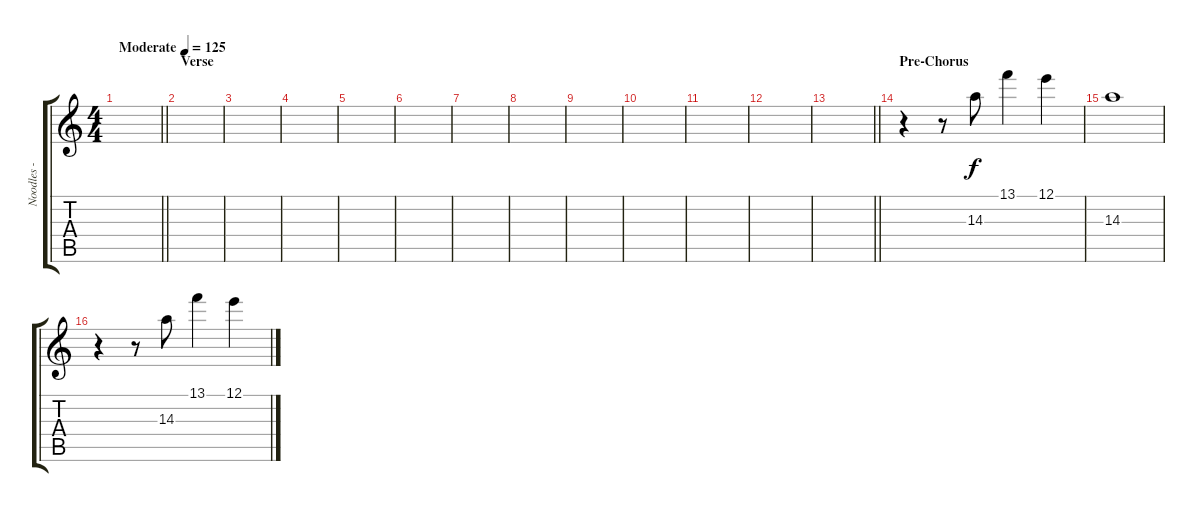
\track ("Noodles - Guitar 2" "Noodles - ") {instrument electricguitarmuted}
\staff {score tabs}
\tuning (E4 B3 G3 D3 A2 E2) {hide}
\ts (4 4)
\tempo (125 "Moderate")
\clef g2
\barLineRight lightlight
\ks c
|
\section ("" "Verse")
|
|
|
|
|
|
|
|
|
|
|
\barLineRight lightlight
|
\section ("" "Pre-Chorus")
r.4 r.8 14.3.8 13.1.4 12.1.4 |
14.3.1 |
r.4 r.8 14.3.8 13.1.4 12.1.4
